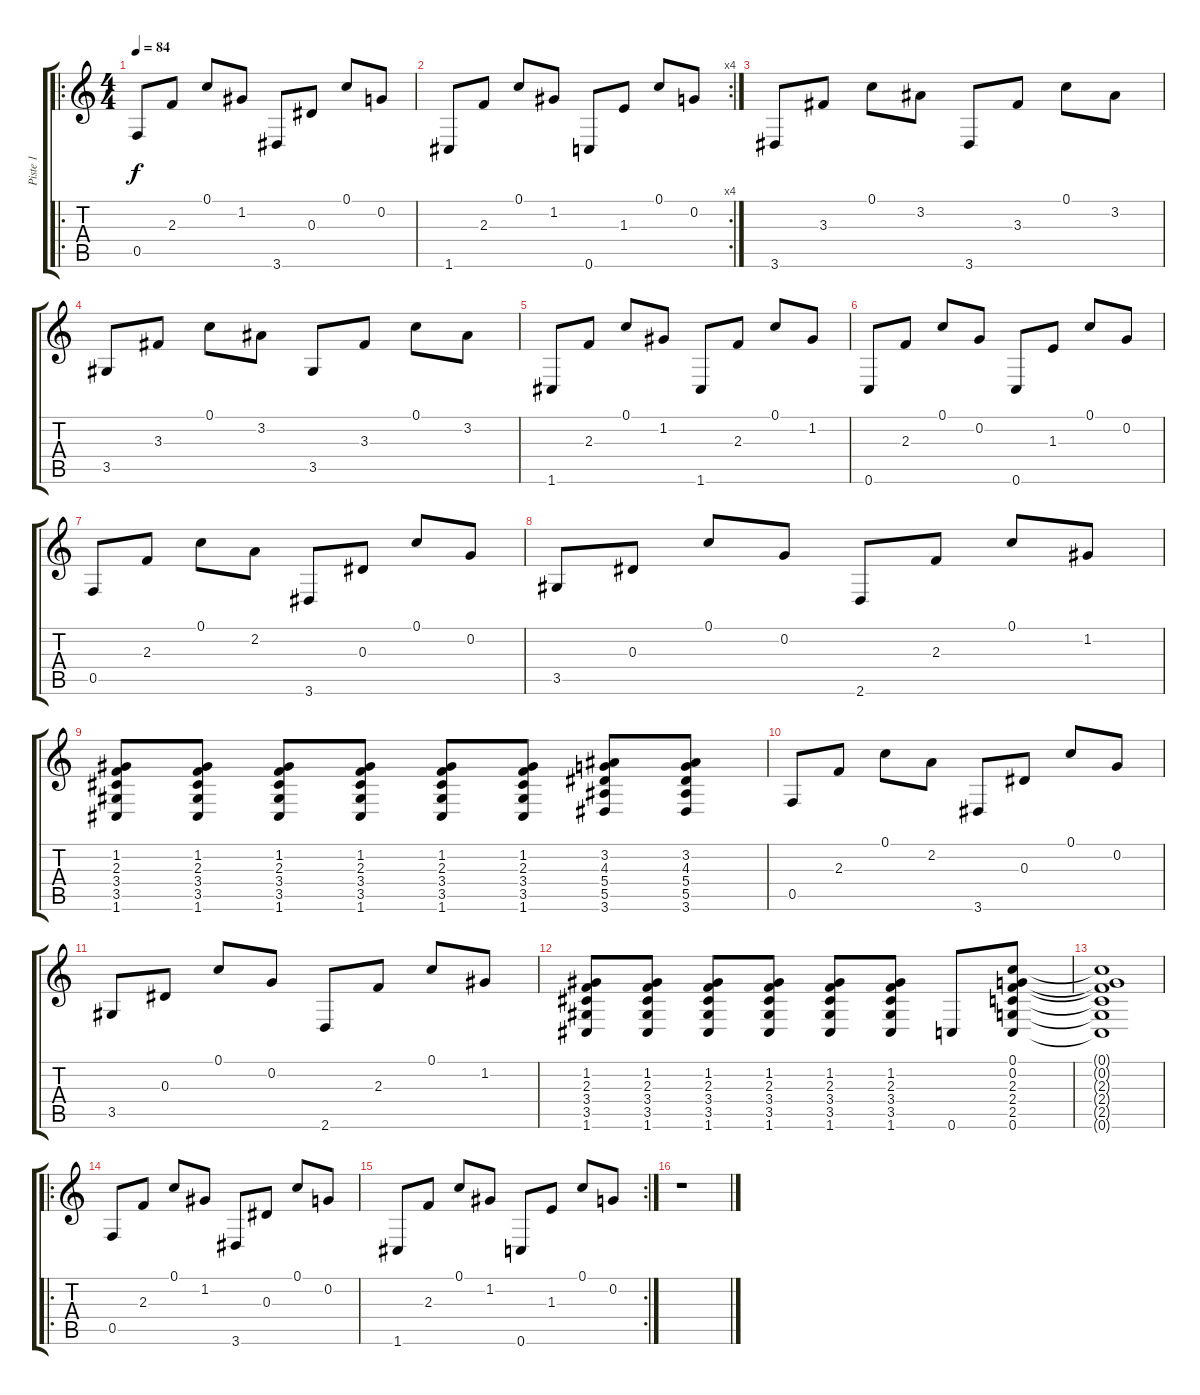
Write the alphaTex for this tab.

\track ("Piste 1" "Piste 1") {instrument distortionguitar}
\staff {score tabs}
\tuning (C4 G3 Eb3 Bb2 F2 C2) {hide}
\ro
\ts (4 4)
\tempo 84
\clef g2
\ks c
0.5.8{dy f} 2.3.8 0.1.8 1.2.8 3.6.8 0.3.8 0.1.8 0.2.8 |
\rc 4
1.6.8 2.3.8 0.1.8 1.2.8 0.6.8 1.3.8 0.1.8 0.2.8 |
3.6.8 3.3.8 0.1.8 3.2.8 3.6.8 3.3.8 0.1.8 3.2.8 |
3.5.8 3.3.8 0.1.8 3.2.8 3.5.8 3.3.8 0.1.8 3.2.8 |
1.6.8 2.3.8 0.1.8 1.2.8 1.6.8 2.3.8 0.1.8 1.2.8 |
0.6.8 2.3.8 0.1.8 0.2.8 0.6.8 1.3.8 0.1.8 0.2.8 |
0.5.8 2.3.8 0.1.8 2.2.8 3.6.8 0.3.8 0.1.8 0.2.8 |
3.5.8 0.3.8 0.1.8 0.2.8 2.6.8 2.3.8 0.1.8 1.2.8 |
(1.2 2.3 3.4 3.5 1.6).8 (1.2 2.3 3.4 3.5 1.6).8 (1.2 2.3 3.4 3.5 1.6).8 (1.2 2.3 3.4 3.5 1.6).8 (1.2 2.3 3.4 3.5 1.6).8 (1.2 2.3 3.4 3.5 1.6).8 (3.2 4.3 5.4 5.5 3.6).8 (3.2 4.3 5.4 5.5 3.6).8 |
0.5.8 2.3.8 0.1.8 2.2.8 3.6.8 0.3.8 0.1.8 0.2.8 |
3.5.8 0.3.8 0.1.8 0.2.8 2.6.8 2.3.8 0.1.8 1.2.8 |
(1.2 2.3 3.4 3.5 1.6).8 (1.2 2.3 3.4 3.5 1.6).8 (1.2 2.3 3.4 3.5 1.6).8 (1.2 2.3 3.4 3.5 1.6).8 (1.2 2.3 3.4 3.5 1.6).8 (1.2 2.3 3.4 3.5 1.6).8 0.6.8 (0.1 0.2 2.3 2.4 2.5 0.6).8 |
(0.1{t} 0.2{t} 2.3{t} 2.4{t} 2.5{t} 0.6{t}).1 |
\ro
0.5.8 2.3.8 0.1.8 1.2.8 3.6.8 0.3.8 0.1.8 0.2.8 |
\rc 2
1.6.8 2.3.8 0.1.8 1.2.8 0.6.8 1.3.8 0.1.8 0.2.8 |
r.1
